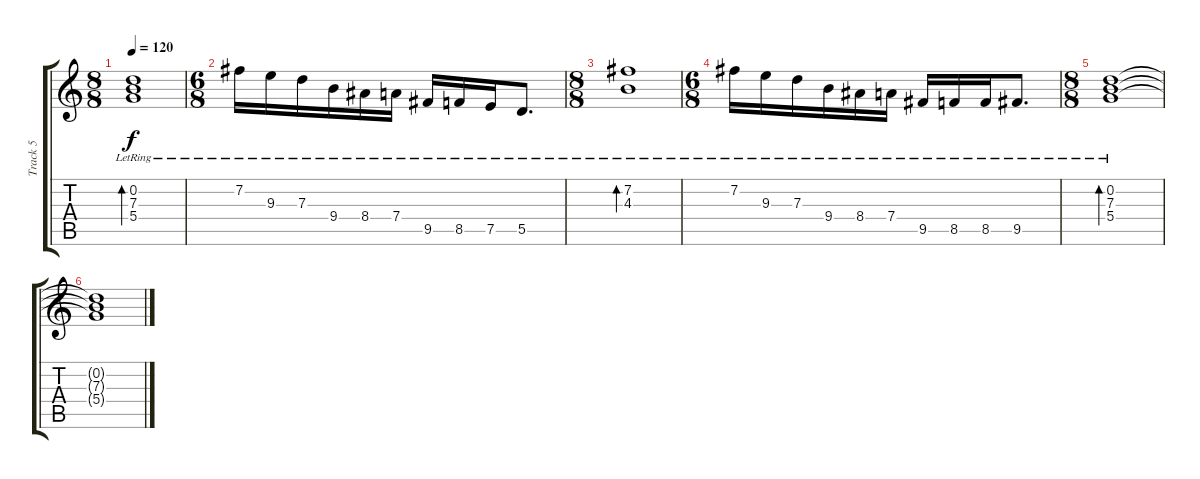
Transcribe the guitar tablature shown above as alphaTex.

\track ("Track 5" "Track 5") {instrument overdrivenguitar}
\staff {score tabs}
\tuning (E4 B3 G3 D3 A2 E2) {hide}
\ts (8 8)
\tempo 120
\clef g2
\ks c
(0.2{lr} 7.3 5.4).1{bd 480 dy f} |
\ts (6 8)
7.2{lr}.16{instrument electricguitarjazz} 9.3{lr}.16 7.3{lr}.16 9.4{lr}.16 8.4{lr}.16 7.4{lr}.16 9.5{lr}.16 8.5{lr}.16 7.5{lr}.16 5.5{lr}.8{d} |
\ts (8 8)
(7.2{lr} 4.3).1{bd 480} |
\ts (6 8)
7.2{lr}.16{instrument electricguitarjazz} 9.3{lr}.16 7.3{lr}.16 9.4{lr}.16 8.4{lr}.16 7.4{lr}.16 9.5{lr}.16 8.5{lr}.16 8.5{lr}.16 9.5{lr}.8{d} |
\ts (8 8)
(0.2{lr} 7.3 5.4).1{bd 480} |
(0.2{t} 7.3{t} 5.4{t}).1
